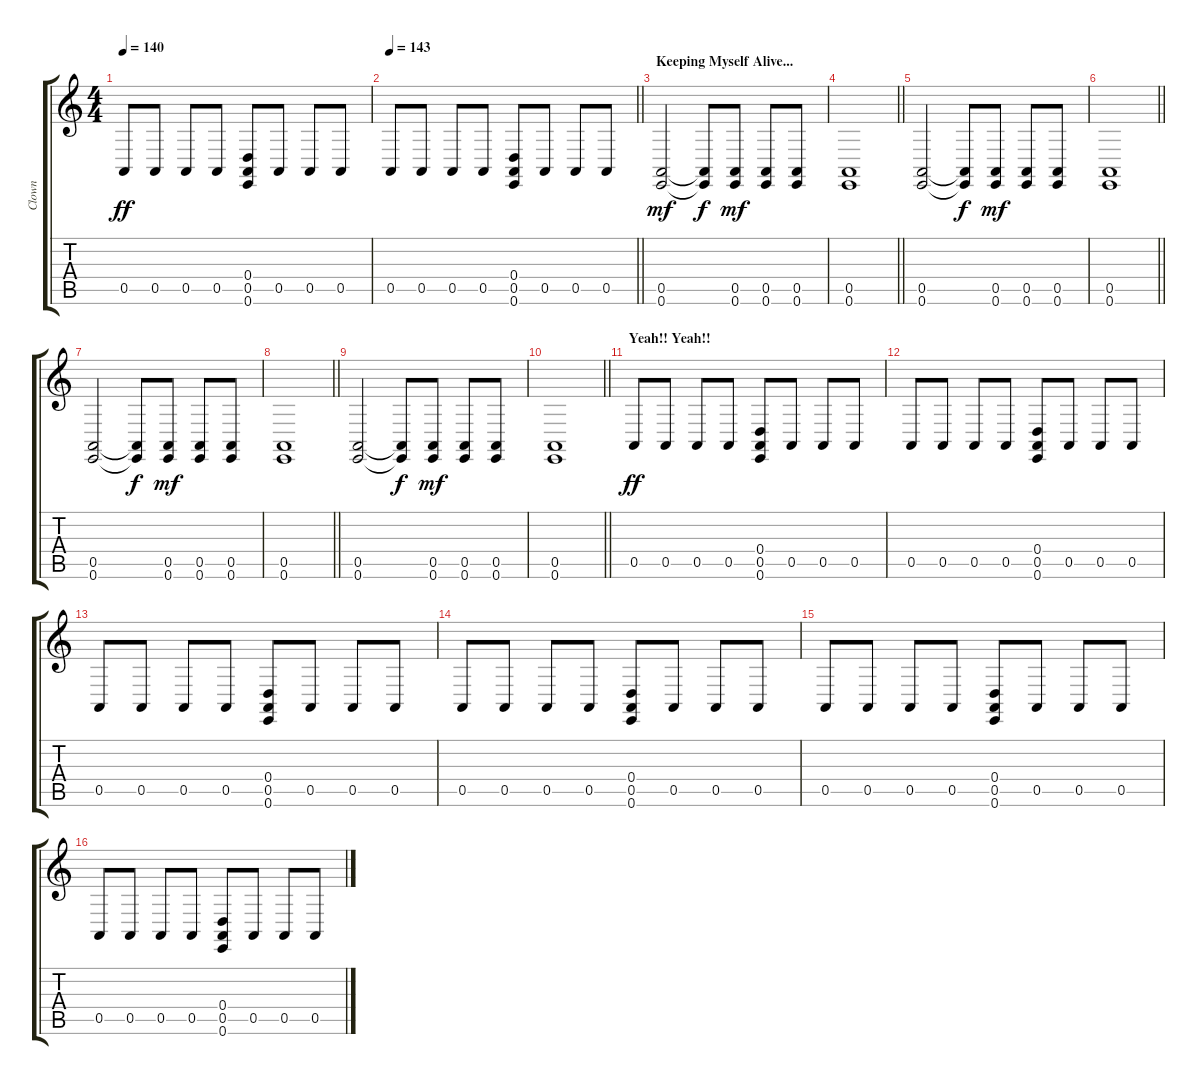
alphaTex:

\track ("Clown" "Clown") {instrument melodictom}
\staff {score tabs}
\tuning (E4 B3 G3 D3 A2 E2) {hide}
\ts (4 4)
\tempo 140
\clef g2
\ks c
0.5.8{dy ff} 0.5.8 0.5.8 0.5.8 (0.4 0.5 0.6).8 0.5.8 0.5.8 0.5.8 |
\tempo 143
\barLineRight lightlight
0.5.8 0.5.8 0.5.8 0.5.8 (0.4 0.5 0.6).8 0.5.8 0.5.8 0.5.8 |
\section ("" "Keeping Myself Alive...")
(0.5 0.6).2{dy mf} (0.5{t} 0.6{t}).8{dy f} (0.5 0.6).8{dy mf} (0.5 0.6).8 (0.5 0.6).8 |
\barLineRight lightlight
(0.5 0.6).1 |
(0.5 0.6).2 (0.5{t} 0.6{t}).8{dy f} (0.5 0.6).8{dy mf} (0.5 0.6).8 (0.5 0.6).8 |
\barLineRight lightlight
(0.5 0.6).1 |
(0.5 0.6).2 (0.5{t} 0.6{t}).8{dy f} (0.5 0.6).8{dy mf} (0.5 0.6).8 (0.5 0.6).8 |
\barLineRight lightlight
(0.5 0.6).1 |
(0.5 0.6).2 (0.5{t} 0.6{t}).8{dy f} (0.5 0.6).8{dy mf} (0.5 0.6).8 (0.5 0.6).8 |
\barLineRight lightlight
(0.5 0.6).1 |
\section ("" "Yeah!! Yeah!!")
0.5.8{dy ff} 0.5.8 0.5.8 0.5.8 (0.4 0.5 0.6).8 0.5.8 0.5.8 0.5.8 |
0.5.8 0.5.8 0.5.8 0.5.8 (0.4 0.5 0.6).8 0.5.8 0.5.8 0.5.8 |
0.5.8 0.5.8 0.5.8 0.5.8 (0.4 0.5 0.6).8 0.5.8 0.5.8 0.5.8 |
0.5.8 0.5.8 0.5.8 0.5.8 (0.4 0.5 0.6).8 0.5.8 0.5.8 0.5.8 |
0.5.8 0.5.8 0.5.8 0.5.8 (0.4 0.5 0.6).8 0.5.8 0.5.8 0.5.8 |
0.5.8 0.5.8 0.5.8 0.5.8 (0.4 0.5 0.6).8 0.5.8 0.5.8 0.5.8
